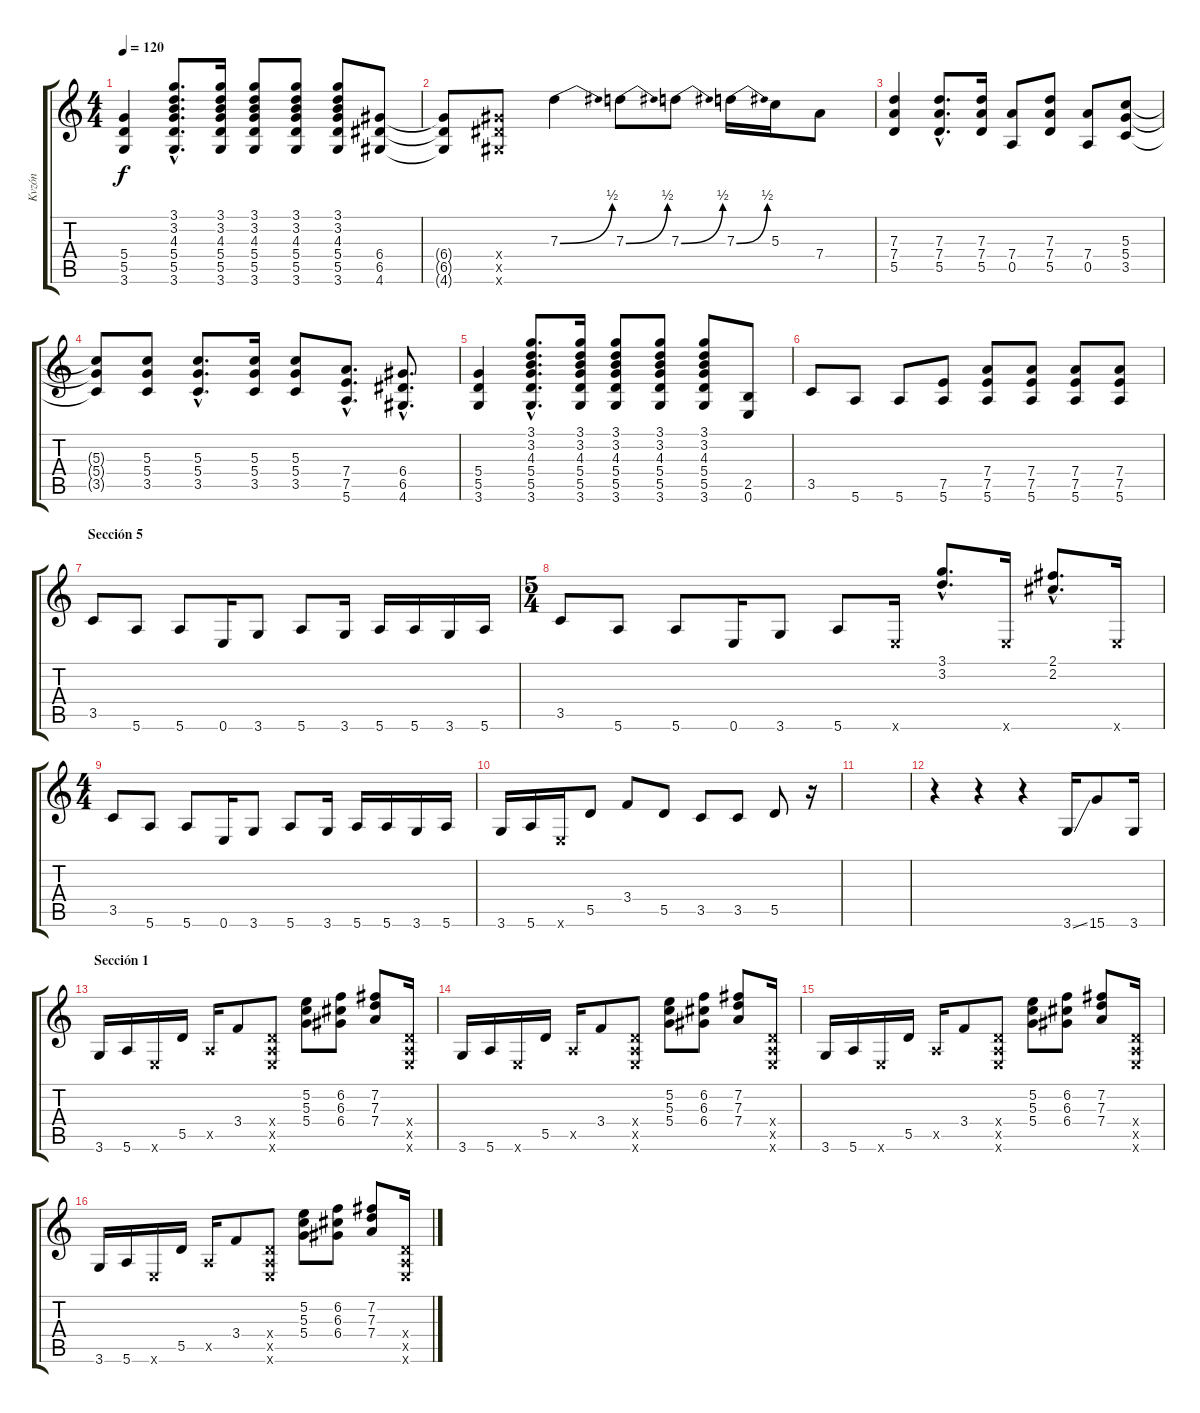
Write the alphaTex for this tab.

\track ("Kvzón" "Kvzón") {instrument overdrivenguitar}
\staff {score tabs}
\tuning (E4 B3 G3 D3 A2 E2) {hide}
\ts (4 4)
\tempo 120
\clef g2
\ks c
(5.4 5.5 3.6).4{dy f} (3.1{hac} 3.2{hac} 4.3{hac} 5.4{hac} 5.5{hac} 3.6{hac}).8{d} (3.1 3.2 4.3 5.4 5.5 3.6).16 (3.1 3.2 4.3 5.4 5.5 3.6).8 (3.1 3.2 4.3 5.4 5.5 3.6).8 (3.1 3.2 4.3 5.4 5.5 3.6).8 (6.4 6.5 4.6).8 |
(6.4{t} 6.5{t} 4.6{t}).8 (6.4{x} 6.5{x} 4.6{x}).8 7.3{be (bend 0 0 60 2)}.4 7.3{be (bend 0 0 60 2)}.8 7.3{be (bend 0 0 60 2)}.8 7.3{be (bend 0 0 60 2)}.16 5.3.16 7.4.8 |
(7.3 7.4 5.5).4 (7.3{hac} 7.4{hac} 5.5{hac}).8{d} (7.3 7.4 5.5).16 (7.4 0.5).8 (7.3 7.4 5.5).8 (7.4 0.5).8 (5.3 5.4 3.5).8 |
(5.3{t} 5.4{t} 3.5{t}).8 (5.3 5.4 3.5).8 (5.3{hac} 5.4{hac} 3.5{hac}).8{d} (5.3 5.4 3.5).16 (5.3 5.4 3.5).8 (7.4{hac} 7.5{hac} 5.6{hac}).8{d} (6.4{hac} 6.5{hac} 4.6{hac}).8{d} |
(5.4 5.5 3.6).4 (3.1{hac} 3.2{hac} 4.3{hac} 5.4{hac} 5.5{hac} 3.6{hac}).8{d} (3.1 3.2 4.3 5.4 5.5 3.6).16 (3.1 3.2 4.3 5.4 5.5 3.6).8 (3.1 3.2 4.3 5.4 5.5 3.6).8 (3.1 3.2 4.3 5.4 5.5 3.6).8 (2.5 0.6).8 |
3.5.8 5.6.8 5.6.8 (7.5 5.6).8 (7.4 7.5 5.6).8 (7.4 7.5 5.6).8 (7.4 7.5 5.6).8 (7.4 7.5 5.6).8 |
\section ("" "Sección 5")
3.5.8{instrument distortionguitar} 5.6.8 5.6.8 0.6.16 3.6.8 5.6.8 3.6.16 5.6.16 5.6.16 3.6.16 5.6.16 |
\ts (5 4)
3.5.8{instrument distortionguitar} 5.6.8 5.6.8 0.6.16 3.6.8 5.6.8 0.6{x}.16 (3.1{hac} 3.2{hac}).8{d} 0.6{x}.16 (2.1{hac} 2.2{hac}).8{d} 0.6{x}.16 |
\ts (4 4)
3.5.8{instrument distortionguitar} 5.6.8 5.6.8 0.6.16 3.6.8 5.6.8 3.6.16 5.6.16 5.6.16 3.6.16 5.6.16 |
3.6.16 5.6.16 0.6{x}.16 5.5.8 3.4.8 5.5.8 3.5.8 3.5.8 5.5.8 r.16 |
|
r.4 r.4 r.4 3.6{ss}.16 15.6.8 3.6.16 |
\section ("" "Sección 1")
3.6.16 5.6.16 0.6{x}.16 5.5.16 0.5{x}.16 3.4.8 (0.4{x} 0.5{x} 0.6{x}).8 (5.2 5.3 5.4).8 (6.2 6.3 6.4).8 (7.2 7.3 7.4).8 (0.4{x} 0.5{x} 0.6{x}).16 |
3.6.16 5.6.16 0.6{x}.16 5.5.16 0.5{x}.16 3.4.8 (0.4{x} 0.5{x} 0.6{x}).8 (5.2 5.3 5.4).8 (6.2 6.3 6.4).8 (7.2 7.3 7.4).8 (0.4{x} 0.5{x} 0.6{x}).16 |
3.6.16 5.6.16 0.6{x}.16 5.5.16 0.5{x}.16 3.4.8 (0.4{x} 0.5{x} 0.6{x}).8 (5.2 5.3 5.4).8 (6.2 6.3 6.4).8 (7.2 7.3 7.4).8 (0.4{x} 0.5{x} 0.6{x}).16 |
3.6.16 5.6.16 0.6{x}.16 5.5.16 0.5{x}.16 3.4.8 (0.4{x} 0.5{x} 0.6{x}).8 (5.2 5.3 5.4).8 (6.2 6.3 6.4).8 (7.2 7.3 7.4).8 (0.4{x} 0.5{x} 0.6{x}).16
